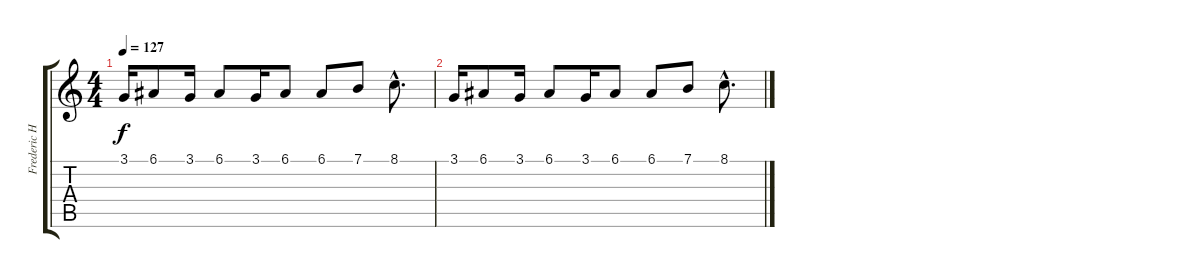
\track ("Frederic Helmer" "Frederic H") {instrument synthvoice}
\staff {score tabs}
\tuning (E4 B3 G3 D3 A2 E2) {hide}
\ts (4 4)
\tempo 127
\clef g2
\ks c
3.1.16{dy f} 6.1.8 3.1.16 6.1.8 3.1.16 6.1.8 6.1.8 7.1.8 8.1{hac}.8{d} |
3.1.16 6.1.8 3.1.16 6.1.8 3.1.16 6.1.8 6.1.8 7.1.8 8.1{hac}.8{d}
